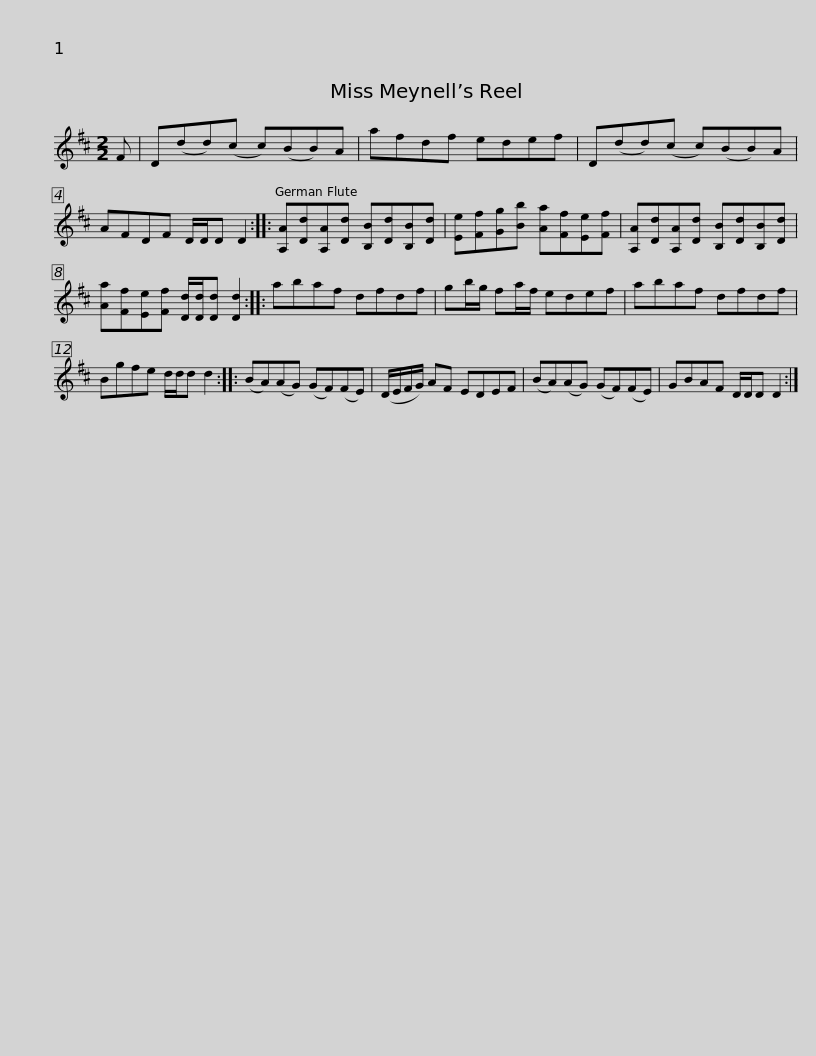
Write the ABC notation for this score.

X:1
L:1/8
M:2/2
I:linebreak $
K:D
V:1 treble
V:1
 F | D(dd)(c c)(BB)A | afdf edef | D(dd)(c c)(BB)A | AFDF D/D/D D2 :: %5
 [A,A][Dd][A,A][Dd] [B,B][Dd][B,B][Dd] |$ [Ee][Ff][Gg][Bb] [Aa][Ff][Ee][Ff] | [A,A][Dd][A,A][Dd] [B,B][Dd][B,B][Dd] | [Aa][Ff][Ee][Ff] [Dd]/[Dd]/[Dd] [Dd]2 :: abaf dfdf |$ %10
 gb/g/ fa/f/ edef | abaf dfdf | Bgfe d/d/d d2 :: (BA)(AG) (GF)(FE) | (D/E/F/G/) AF EDEF |$ %15
 (BA)(AG) (GF)(FE) | GBAF D/D/D D2 :| %17
